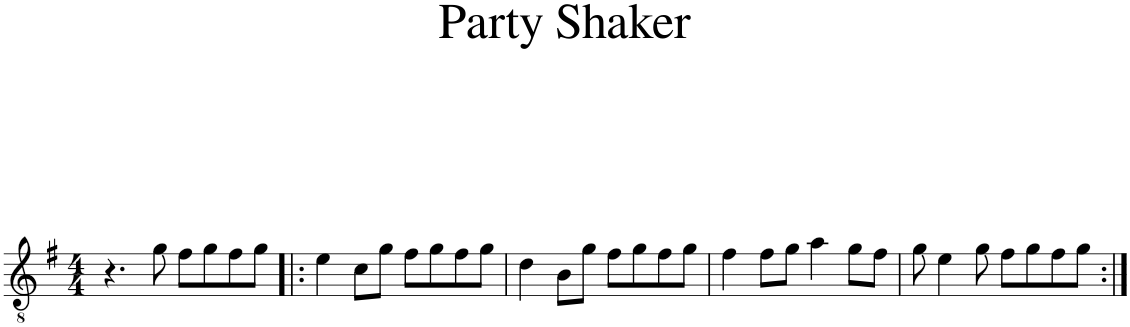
**kern
*part1
*staff1
*I"Classical Guitar
*I'Guit.
*clefGv2
*k[f#]
*M4/4
=1
4.r
8g\
8f#\L
8g\
8f#\
8g\J
=2!|:
4e\
8c\L
8g\J
8f#\L
8g\
8f#\
8g\J
=3
4d\
8B\L
8g\J
8f#\L
8g\
8f#\
8g\J
=4
4f#\
8f#\L
8g\J
4a\
8g\L
8f#\J
=5
8g\
4e\
8g\
8f#\L
8g\
8f#\
8g\J
=:|!
*-
